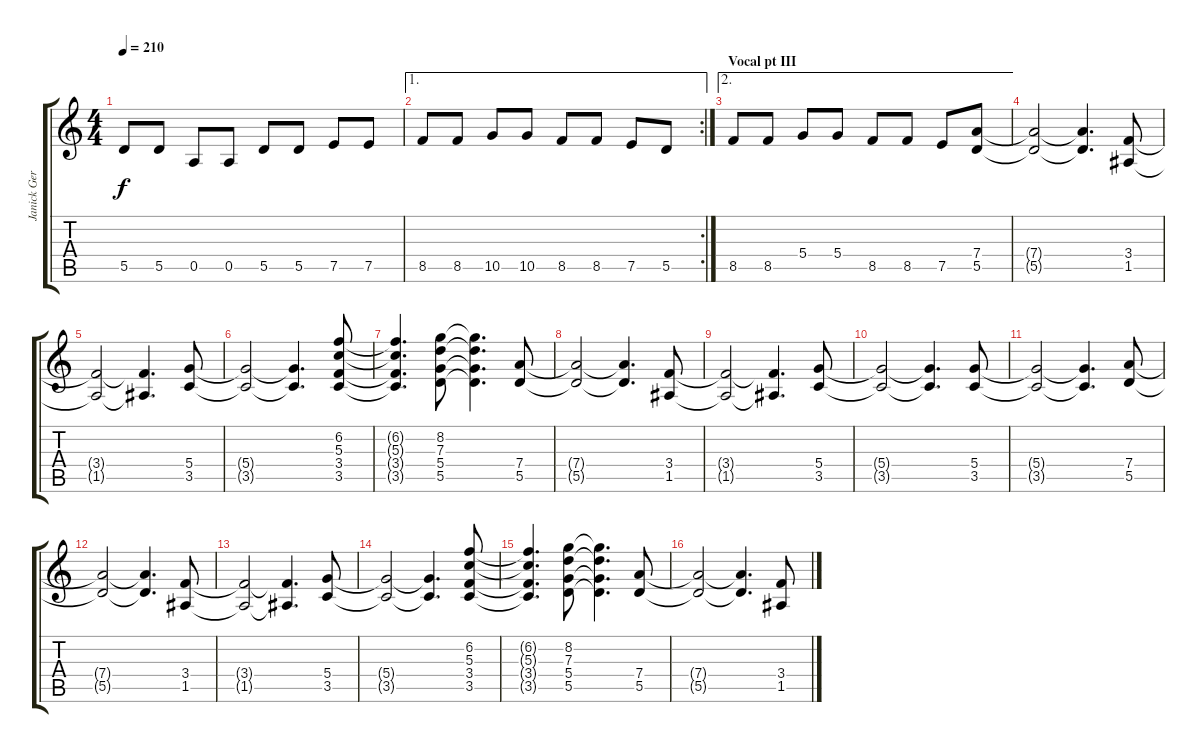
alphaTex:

\track ("Janick Gers" "Janick Ger") {instrument overdrivenguitar}
\staff {score tabs}
\tuning (E4 B3 G3 D3 A2 E2) {hide}
\ts (4 4)
\tempo 210
\clef g2
\ks c
5.5{t}.8{dy f} 5.5.8 0.5.8 0.5.8 5.5.8 5.5.8 7.5.8 7.5.8 |
\ae 1
\rc 2
8.5.8 8.5.8 10.5.8 10.5.8 8.5.8 8.5.8 7.5.8 5.5.8 |
\ae 2
\section ("" "Vocal pt III")
8.5.8 8.5.8 5.4.8 5.4.8 8.5.8 8.5.8 7.5.8 (7.4 5.5).8 |
(7.4{t} 5.5{t}).2 (7.4{t} 5.5{t}).4{d} (3.4 1.5).8 |
(3.4{t} 1.5{t}).2 (3.4{t} 1.5{t}).4{d} (5.4 3.5).8 |
(5.4{t} 3.5{t}).2 (5.4{t} 3.5{t}).4{d} (6.2 5.3 3.4 3.5).8 |
(6.2{t} 5.3{t} 3.4{t} 3.5{t}).4{d} (8.2 7.3 5.4 5.5).8 (8.2{t} 7.3{t} 5.4{t} 5.5{t}).4{d} (7.4 5.5).8 |
(7.4{t} 5.5{t}).2 (7.4{t} 5.5{t}).4{d} (3.4 1.5).8 |
(3.4{t} 1.5{t}).2 (3.4{t} 1.5{t}).4{d} (5.4 3.5).8 |
(5.4{t} 3.5{t}).2 (5.4{t} 3.5{t}).4{d} (5.4 3.5).8 |
(5.4{t} 3.5{t}).2 (5.4{t} 3.5{t}).4{d} (7.4 5.5).8 |
(7.4{t} 5.5{t}).2 (7.4{t} 5.5{t}).4{d} (3.4 1.5).8 |
(3.4{t} 1.5{t}).2 (3.4{t} 1.5{t}).4{d} (5.4 3.5).8 |
(5.4{t} 3.5{t}).2 (5.4{t} 3.5{t}).4{d} (6.2 5.3 3.4 3.5).8 |
(6.2{t} 5.3{t} 3.4{t} 3.5{t}).4{d} (8.2 7.3 5.4 5.5).8 (8.2{t} 7.3{t} 5.4{t} 5.5{t}).4{d} (7.4 5.5).8 |
(7.4{t} 5.5{t}).2 (7.4{t} 5.5{t}).4{d} (3.4 1.5).8
